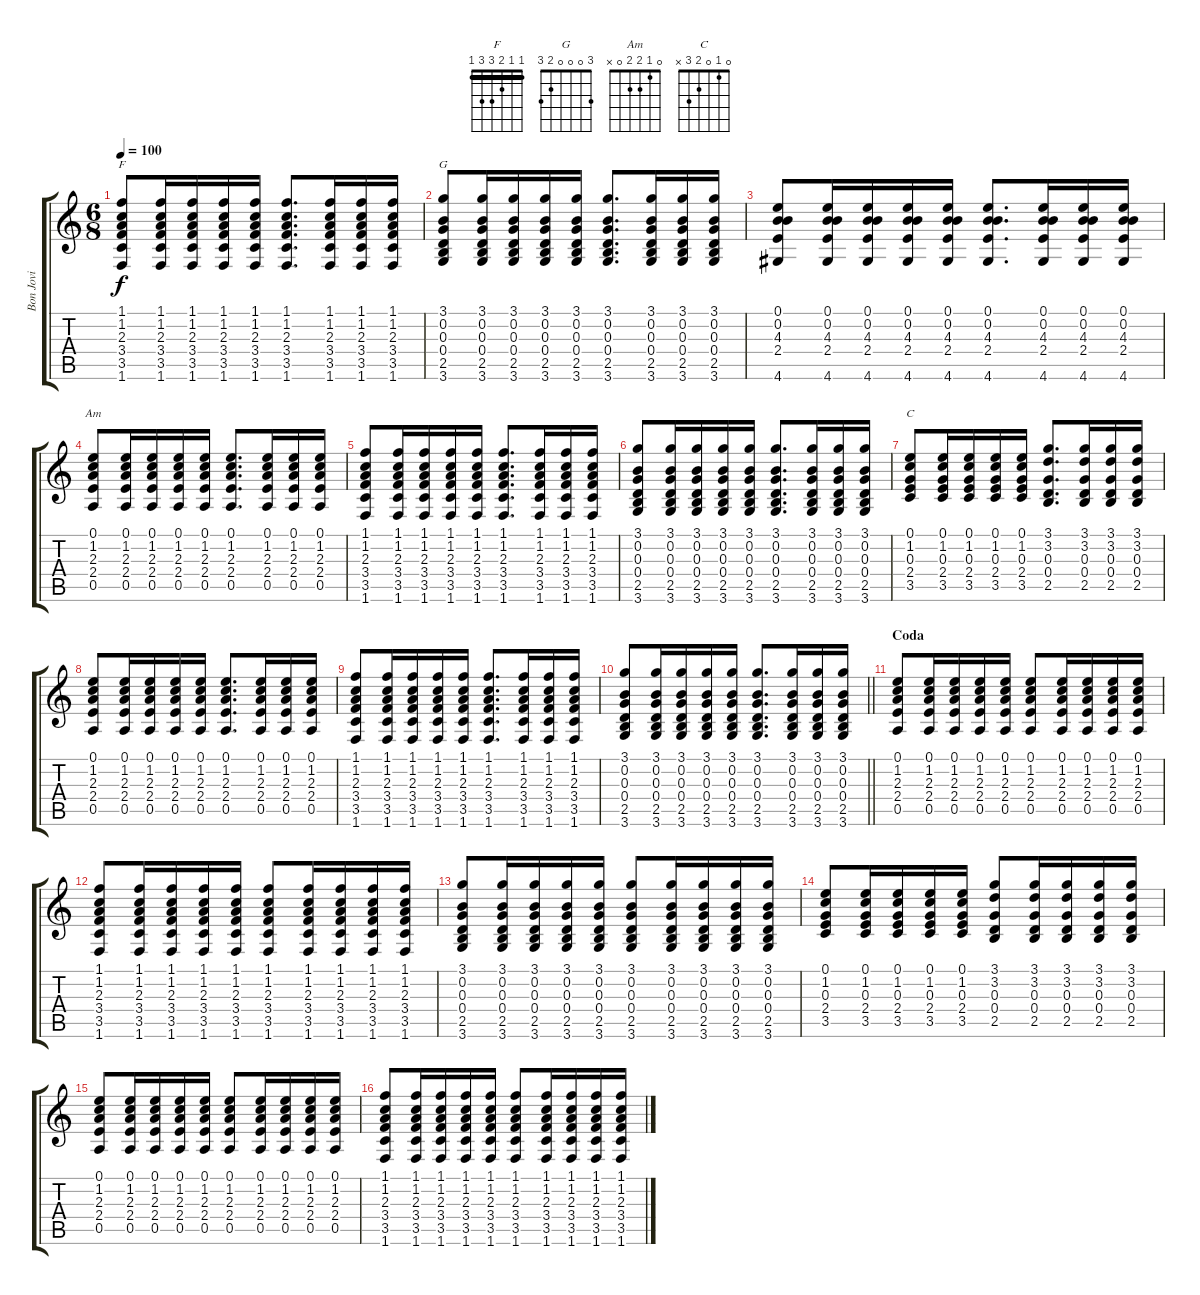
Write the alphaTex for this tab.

\track ("Bon Jovi" "Bon Jovi") {instrument acousticguitarsteel}
\staff {score tabs}
\tuning (E4 B3 G3 D3 A2 E2) {hide}
\chord ("F" 1 1 2 3 3 1) {barre 1}
\chord ("G" 3 0 0 0 2 3)
\chord ("Am" 0 1 2 2 0 x)
\chord ("C" 0 1 0 2 3 x)
\ts (6 8)
\tempo 100
\clef g2
\ks c
(1.1 1.2 2.3 3.4 3.5 1.6).8{ch "F" dy f} (1.1 1.2 2.3 3.4 3.5 1.6).16 (1.1 1.2 2.3 3.4 3.5 1.6).16 (1.1 1.2 2.3 3.4 3.5 1.6).16 (1.1 1.2 2.3 3.4 3.5 1.6).16 (1.1 1.2 2.3 3.4 3.5 1.6).8{d} (1.1 1.2 2.3 3.4 3.5 1.6).16 (1.1 1.2 2.3 3.4 3.5 1.6).16 (1.1 1.2 2.3 3.4 3.5 1.6).16 |
(3.1 0.2 0.3 0.4 2.5 3.6).8{ch "G"} (3.1 0.2 0.3 0.4 2.5 3.6).16 (3.1 0.2 0.3 0.4 2.5 3.6).16 (3.1 0.2 0.3 0.4 2.5 3.6).16 (3.1 0.2 0.3 0.4 2.5 3.6).16 (3.1 0.2 0.3 0.4 2.5 3.6).8{d} (3.1 0.2 0.3 0.4 2.5 3.6).16 (3.1 0.2 0.3 0.4 2.5 3.6).16 (3.1 0.2 0.3 0.4 2.5 3.6).16 |
(0.1 0.2 4.3 2.4 4.6).8 (0.1 0.2 4.3 2.4 4.6).16 (0.1 0.2 4.3 2.4 4.6).16 (0.1 0.2 4.3 2.4 4.6).16 (0.1 0.2 4.3 2.4 4.6).16 (0.1 0.2 4.3 2.4 4.6).8{d} (0.1 0.2 4.3 2.4 4.6).16 (0.1 0.2 4.3 2.4 4.6).16 (0.1 0.2 4.3 2.4 4.6).16 |
(0.1 1.2 2.3 2.4 0.5).8{ch "Am"} (0.1 1.2 2.3 2.4 0.5).16 (0.1 1.2 2.3 2.4 0.5).16 (0.1 1.2 2.3 2.4 0.5).16 (0.1 1.2 2.3 2.4 0.5).16 (0.1 1.2 2.3 2.4 0.5).8{d} (0.1 1.2 2.3 2.4 0.5).16 (0.1 1.2 2.3 2.4 0.5).16 (0.1 1.2 2.3 2.4 0.5).16 |
(1.1 1.2 2.3 3.4 3.5 1.6).8 (1.1 1.2 2.3 3.4 3.5 1.6).16 (1.1 1.2 2.3 3.4 3.5 1.6).16 (1.1 1.2 2.3 3.4 3.5 1.6).16 (1.1 1.2 2.3 3.4 3.5 1.6).16 (1.1 1.2 2.3 3.4 3.5 1.6).8{d} (1.1 1.2 2.3 3.4 3.5 1.6).16 (1.1 1.2 2.3 3.4 3.5 1.6).16 (1.1 1.2 2.3 3.4 3.5 1.6).16 |
(3.1 0.2 0.3 0.4 2.5 3.6).8 (3.1 0.2 0.3 0.4 2.5 3.6).16 (3.1 0.2 0.3 0.4 2.5 3.6).16 (3.1 0.2 0.3 0.4 2.5 3.6).16 (3.1 0.2 0.3 0.4 2.5 3.6).16 (3.1 0.2 0.3 0.4 2.5 3.6).8{d} (3.1 0.2 0.3 0.4 2.5 3.6).16 (3.1 0.2 0.3 0.4 2.5 3.6).16 (3.1 0.2 0.3 0.4 2.5 3.6).16 |
(0.1 1.2 0.3 2.4 3.5).8{ch "C"} (0.1 1.2 0.3 2.4 3.5).16 (0.1 1.2 0.3 2.4 3.5).16 (0.1 1.2 0.3 2.4 3.5).16 (0.1 1.2 0.3 2.4 3.5).16 (3.1 3.2 0.3 0.4 2.5).8{d} (3.1 3.2 0.3 0.4 2.5).16 (3.1 3.2 0.3 0.4 2.5).16 (3.1 3.2 0.3 0.4 2.5).16 |
(0.1 1.2 2.3 2.4 0.5).8 (0.1 1.2 2.3 2.4 0.5).16 (0.1 1.2 2.3 2.4 0.5).16 (0.1 1.2 2.3 2.4 0.5).16 (0.1 1.2 2.3 2.4 0.5).16 (0.1 1.2 2.3 2.4 0.5).8{d} (0.1 1.2 2.3 2.4 0.5).16 (0.1 1.2 2.3 2.4 0.5).16 (0.1 1.2 2.3 2.4 0.5).16 |
(1.1 1.2 2.3 3.4 3.5 1.6).8 (1.1 1.2 2.3 3.4 3.5 1.6).16 (1.1 1.2 2.3 3.4 3.5 1.6).16 (1.1 1.2 2.3 3.4 3.5 1.6).16 (1.1 1.2 2.3 3.4 3.5 1.6).16 (1.1 1.2 2.3 3.4 3.5 1.6).8{d} (1.1 1.2 2.3 3.4 3.5 1.6).16 (1.1 1.2 2.3 3.4 3.5 1.6).16 (1.1 1.2 2.3 3.4 3.5 1.6).16 |
\barLineRight lightlight
(3.1 0.2 0.3 0.4 2.5 3.6).8 (3.1 0.2 0.3 0.4 2.5 3.6).16 (3.1 0.2 0.3 0.4 2.5 3.6).16 (3.1 0.2 0.3 0.4 2.5 3.6).16 (3.1 0.2 0.3 0.4 2.5 3.6).16 (3.1 0.2 0.3 0.4 2.5 3.6).8{d} (3.1 0.2 0.3 0.4 2.5 3.6).16 (3.1 0.2 0.3 0.4 2.5 3.6).16 (3.1 0.2 0.3 0.4 2.5 3.6).16 |
\section ("" "Coda")
(0.1 1.2 2.3 2.4 0.5).8 (0.1 1.2 2.3 2.4 0.5).16 (0.1 1.2 2.3 2.4 0.5).16 (0.1 1.2 2.3 2.4 0.5).16 (0.1 1.2 2.3 2.4 0.5).16 (0.1 1.2 2.3 2.4 0.5).8 (0.1 1.2 2.3 2.4 0.5).16 (0.1 1.2 2.3 2.4 0.5).16 (0.1 1.2 2.3 2.4 0.5).16 (0.1 1.2 2.3 2.4 0.5).16 |
(1.1 1.2 2.3 3.4 3.5 1.6).8 (1.1 1.2 2.3 3.4 3.5 1.6).16 (1.1 1.2 2.3 3.4 3.5 1.6).16 (1.1 1.2 2.3 3.4 3.5 1.6).16 (1.1 1.2 2.3 3.4 3.5 1.6).16 (1.1 1.2 2.3 3.4 3.5 1.6).8 (1.1 1.2 2.3 3.4 3.5 1.6).16 (1.1 1.2 2.3 3.4 3.5 1.6).16 (1.1 1.2 2.3 3.4 3.5 1.6).16 (1.1 1.2 2.3 3.4 3.5 1.6).16 |
(3.1 0.2 0.3 0.4 2.5 3.6).8 (3.1 0.2 0.3 0.4 2.5 3.6).16 (3.1 0.2 0.3 0.4 2.5 3.6).16 (3.1 0.2 0.3 0.4 2.5 3.6).16 (3.1 0.2 0.3 0.4 2.5 3.6).16 (3.1 0.2 0.3 0.4 2.5 3.6).8 (3.1 0.2 0.3 0.4 2.5 3.6).16 (3.1 0.2 0.3 0.4 2.5 3.6).16 (3.1 0.2 0.3 0.4 2.5 3.6).16 (3.1 0.2 0.3 0.4 2.5 3.6).16 |
(0.1 1.2 0.3 2.4 3.5).8 (0.1 1.2 0.3 2.4 3.5).16 (0.1 1.2 0.3 2.4 3.5).16 (0.1 1.2 0.3 2.4 3.5).16 (0.1 1.2 0.3 2.4 3.5).16 (3.1 3.2 0.3 0.4 2.5).8 (3.1 3.2 0.3 0.4 2.5).16 (3.1 3.2 0.3 0.4 2.5).16 (3.1 3.2 0.3 0.4 2.5).16 (3.1 3.2 0.3 0.4 2.5).16 |
(0.1 1.2 2.3 2.4 0.5).8 (0.1 1.2 2.3 2.4 0.5).16 (0.1 1.2 2.3 2.4 0.5).16 (0.1 1.2 2.3 2.4 0.5).16 (0.1 1.2 2.3 2.4 0.5).16 (0.1 1.2 2.3 2.4 0.5).8 (0.1 1.2 2.3 2.4 0.5).16 (0.1 1.2 2.3 2.4 0.5).16 (0.1 1.2 2.3 2.4 0.5).16 (0.1 1.2 2.3 2.4 0.5).16 |
(1.1 1.2 2.3 3.4 3.5 1.6).8 (1.1 1.2 2.3 3.4 3.5 1.6).16 (1.1 1.2 2.3 3.4 3.5 1.6).16 (1.1 1.2 2.3 3.4 3.5 1.6).16 (1.1 1.2 2.3 3.4 3.5 1.6).16 (1.1 1.2 2.3 3.4 3.5 1.6).8 (1.1 1.2 2.3 3.4 3.5 1.6).16 (1.1 1.2 2.3 3.4 3.5 1.6).16 (1.1 1.2 2.3 3.4 3.5 1.6).16 (1.1 1.2 2.3 3.4 3.5 1.6).16
